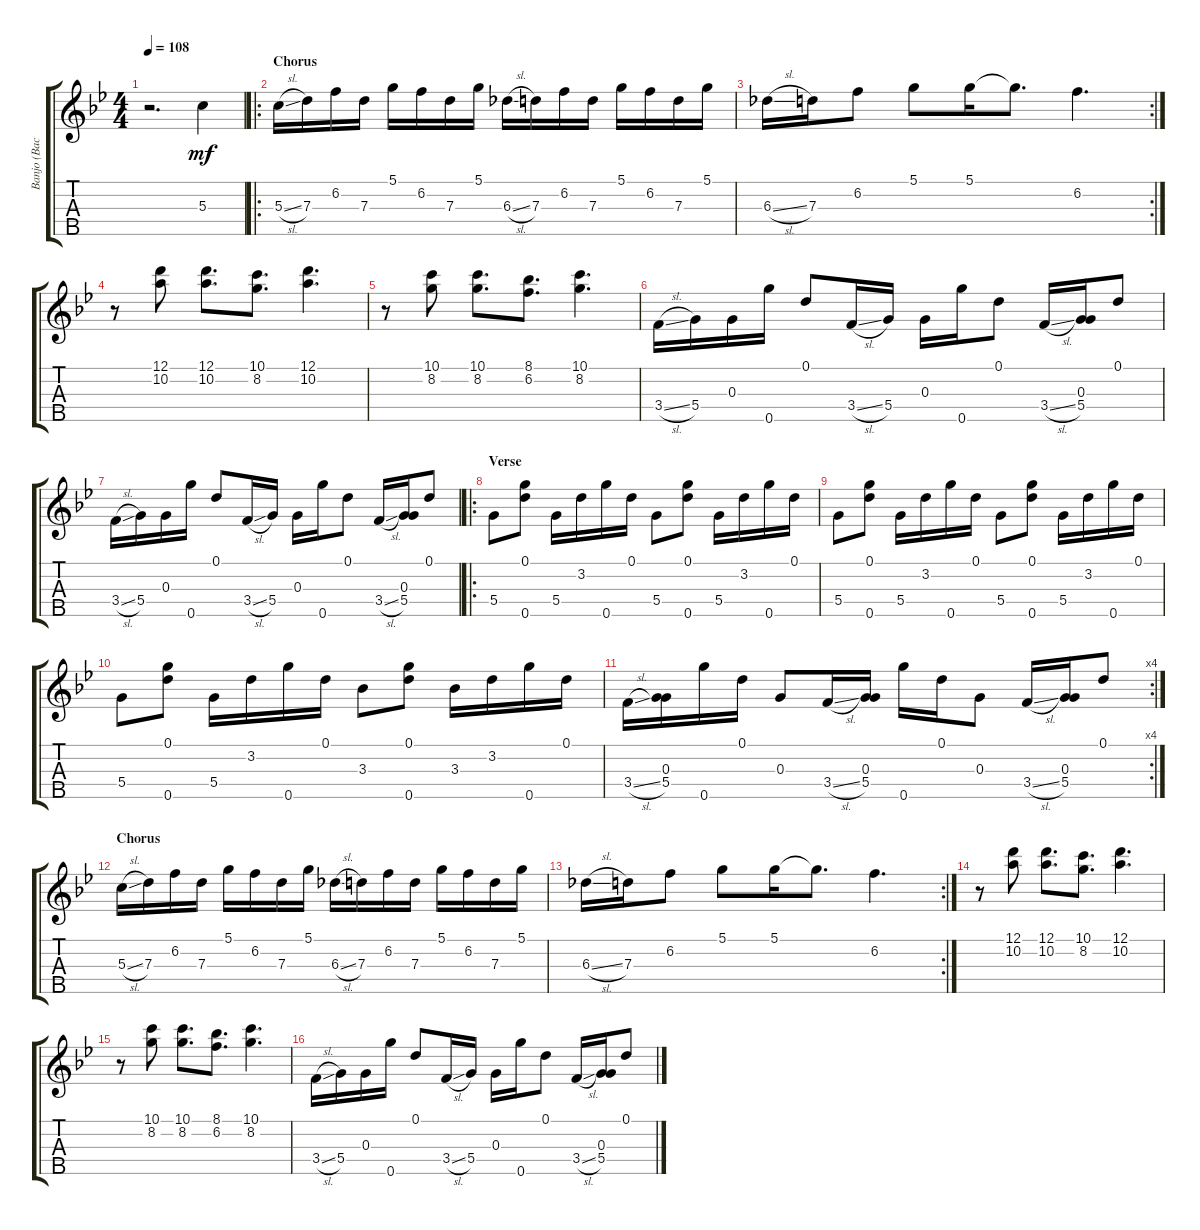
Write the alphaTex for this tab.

\track ("Banjo (Backup)" "Banjo (Bac") {instrument banjo}
\staff {score tabs}
\tuning (D4 B3 G3 D3 G4) {hide}
\displaytranspose 12
\ts (4 4)
\tempo 108
\clef g2
\ks bb
r.2{d dy mf instrument banjo} 5.3.4 |
\ro
\section ("" "Chorus")
5.3{sl}.16 7.3.16 6.2.16 7.3.16 5.1.16 6.2.16 7.3.16 5.1.16 6.3{sl}.16 7.3.16 6.2.16 7.3.16 5.1.16 6.2.16 7.3.16 5.1.16 |
\rc 2
6.3{sl}.16 7.3.16 6.2.8 5.1.8 5.1.16 5.1{t}.8{d} 6.2.4{d} |
r.8 (12.1 10.2).8 (12.1 10.2).8{d} (10.1 8.2).8{d} (12.1 10.2).4{d} |
r.8 (10.1 8.2).8 (10.1 8.2).8{d} (8.1 6.2).8{d} (10.1 8.2).4{d} |
3.4{sl}.16 5.4.16 0.3.16 0.5.16 0.1.8 3.4{sl}.16 5.4.16 0.3.16 0.5.16 0.1.8 3.4{sl}.16 (0.3 5.4).16 0.1.8 |
3.4{sl}.16 5.4.16 0.3.16 0.5.16 0.1.8 3.4{sl}.16 5.4.16 0.3.16 0.5.16 0.1.8 3.4{sl}.16 (0.3 5.4).16 0.1.8 |
\ro
\section ("" "Verse")
5.4.8 (0.1 0.5).8 5.4.16 3.2.16 0.5.16 0.1.16 5.4.8 (0.1 0.5).8 5.4.16 3.2.16 0.5.16 0.1.16 |
5.4.8 (0.1 0.5).8 5.4.16 3.2.16 0.5.16 0.1.16 5.4.8 (0.1 0.5).8 5.4.16 3.2.16 0.5.16 0.1.16 |
5.4.8 (0.1 0.5).8 5.4.16 3.2.16 0.5.16 0.1.16 3.3.8 (0.1 0.5).8 3.3.16 3.2.16 0.5.16 0.1.16 |
\rc 4
3.4{sl}.16 (0.3 5.4).16 0.5.16 0.1.16 0.3.8 3.4{sl}.16 (0.3 5.4).16 0.5.16 0.1.16 0.3.8 3.4{sl}.16 (0.3 5.4).16 0.1.8 |
\section ("" "Chorus")
5.3{sl}.16 7.3.16 6.2.16 7.3.16 5.1.16 6.2.16 7.3.16 5.1.16 6.3{sl}.16 7.3.16 6.2.16 7.3.16 5.1.16 6.2.16 7.3.16 5.1.16 |
\rc 2
6.3{sl}.16 7.3.16 6.2.8 5.1.8 5.1.16 5.1{t}.8{d} 6.2.4{d} |
r.8 (12.1 10.2).8 (12.1 10.2).8{d} (10.1 8.2).8{d} (12.1 10.2).4{d} |
r.8 (10.1 8.2).8 (10.1 8.2).8{d} (8.1 6.2).8{d} (10.1 8.2).4{d} |
3.4{sl}.16 5.4.16 0.3.16 0.5.16 0.1.8 3.4{sl}.16 5.4.16 0.3.16 0.5.16 0.1.8 3.4{sl}.16 (0.3 5.4).16 0.1.8
